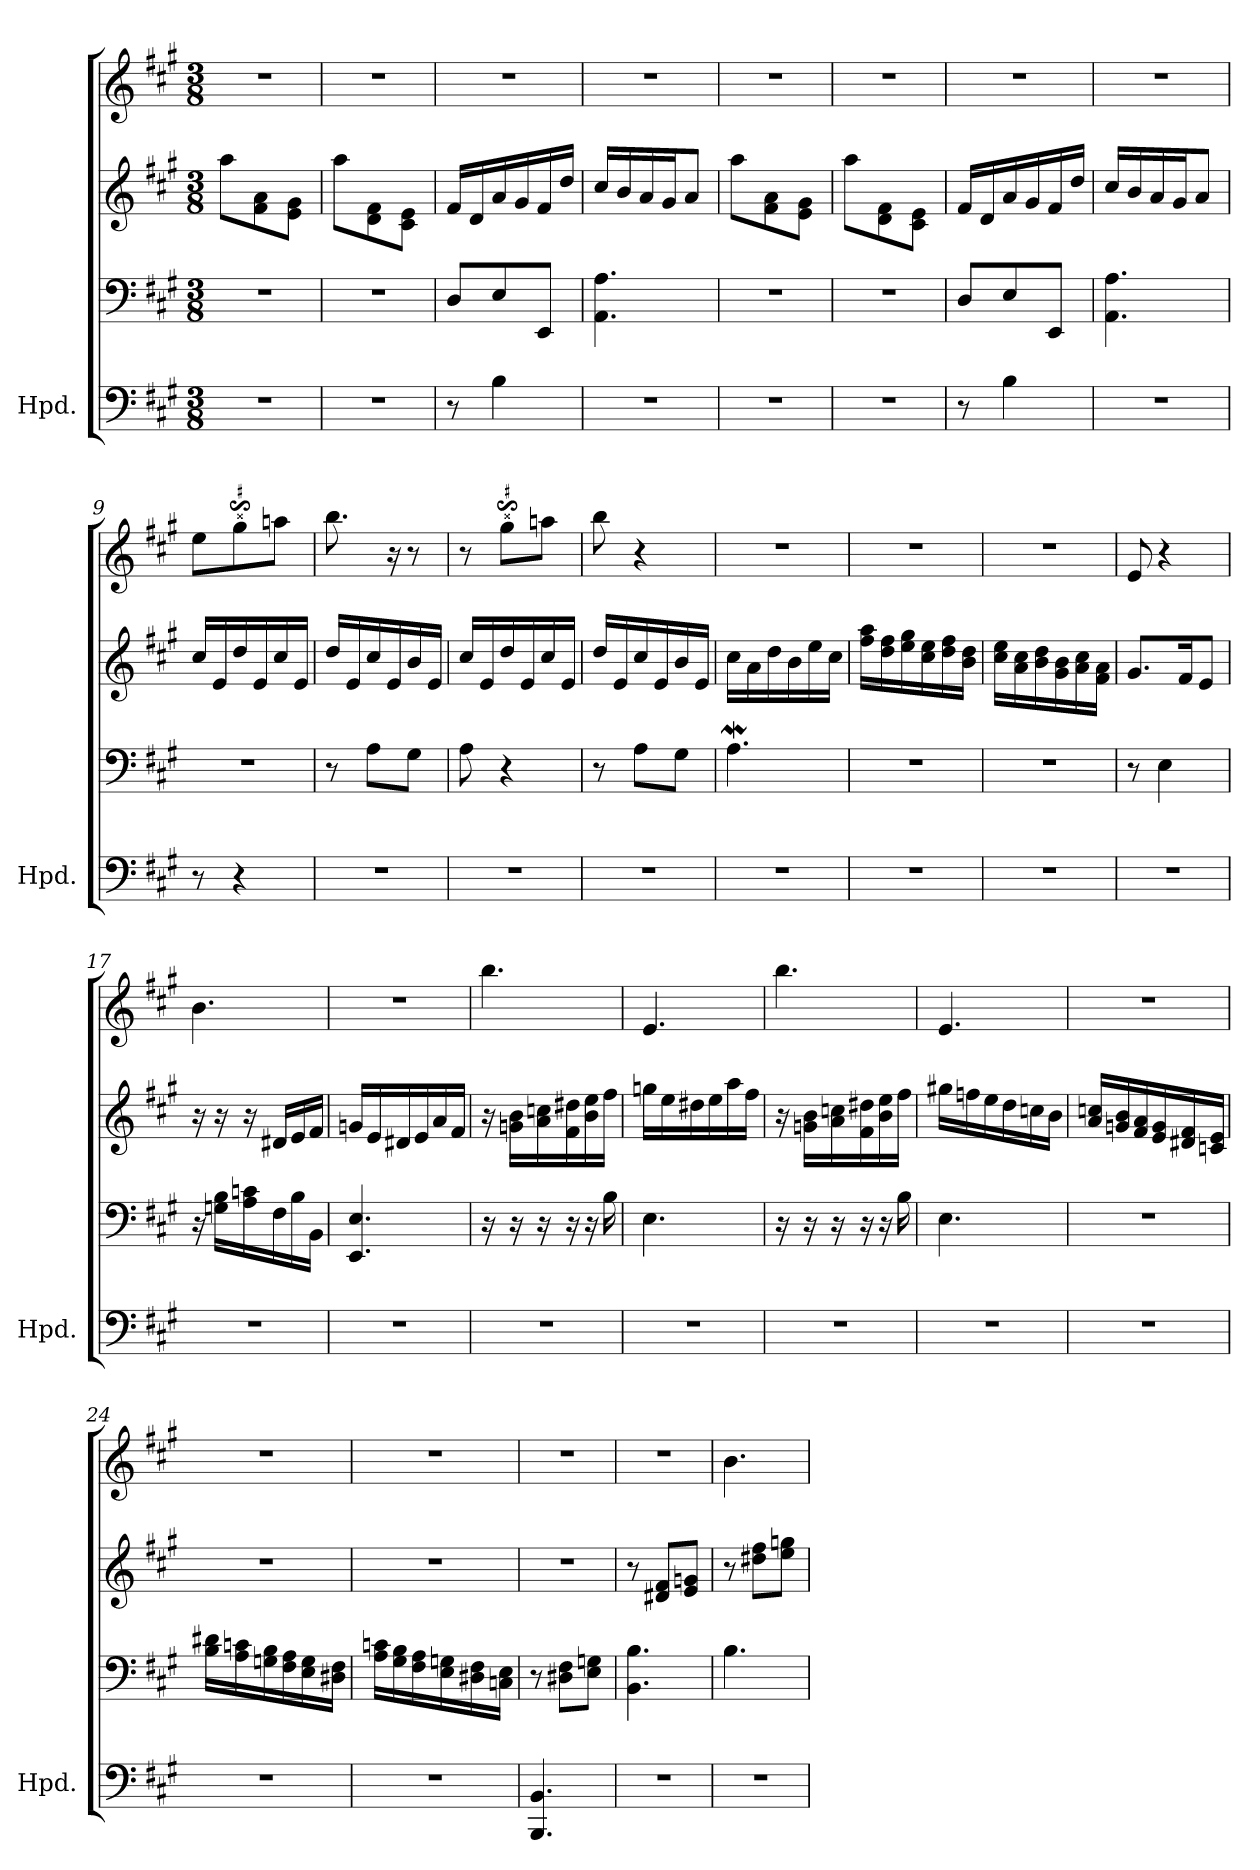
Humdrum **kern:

**kern	**kern	**kern	**kern
*part1	*part1	*part1	*part1
*staff4	*staff3	*staff2	*staff1
*I"Hpd.	*	*	*
*I'Hpd.	*	*	*
*clefF4	*clefF4	*clefG2	*clefG2
*k[f#c#g#]	*k[f#c#g#]	*k[f#c#g#]	*k[f#c#g#]
*M3/8	*M3/8	*M3/8	*M3/8
*MM90	*MM90	*MM90	*MM90
=1	=1	=1	=1
4.r	4.r	8aa\L	4.r
.	.	8f#\ 8a\	.
.	.	8e\ 8g#\J	.
=2	=2	=2	=2
4.r	4.r	8aa\L	4.r
.	.	8d\ 8f#\	.
.	.	8c#\ 8e\J	.
=3	=3	=3	=3
8r	8D/L	16f#/LL	4.r
.	.	16d/	.
4B\	8E/	16a/	.
.	.	16g#/	.
.	8EE/J	16f#/	.
.	.	16dd/JJ	.
=4	=4	=4	=4
4.r	4.AA\ 4.A\	16cc#/LL	4.r
.	.	16b/	.
.	.	16a/	.
.	.	16g#/J	.
.	.	8a/J	.
=5	=5	=5	=5
4.r	4.r	8aa\L	4.r
.	.	8f#\ 8a\	.
.	.	8e\ 8g#\J	.
=6	=6	=6	=6
4.r	4.r	8aa\L	4.r
.	.	8d\ 8f#\	.
.	.	8c#\ 8e\J	.
=7	=7	=7	=7
8r	8D/L	16f#/LL	4.r
.	.	16d/	.
4B\	8E/	16a/	.
.	.	16g#/	.
.	8EE/J	16f#/	.
.	.	16dd/JJ	.
=8	=8	=8	=8
4.r	4.AA\ 4.A\	16cc#/LL	4.r
.	.	16b/	.
.	.	16a/	.
.	.	16g#/J	.
.	.	8a/J	.
!!LO:LB:g=z
=9	=9	=9	=9
8r	4.r	16cc#/LL	8ee\L
.	.	16e/	.
4r	.	16dd/	8gg#s$sS\
.	.	16e/	.
.	.	16cc#/	8aa\J
.	.	16e/JJ	.
=10	=10	=10	=10
4.r	8r	16dd/LL	8.bb\
.	.	16e/	.
.	8A\L	16cc#/	.
.	.	16e/	16r
.	8G#\J	16b/	8r
.	.	16e/JJ	.
=11	=11	=11	=11
4.r	8A\	16cc#/LL	8r
.	.	16e/	.
.	4r	16dd/	8gg#s$sS\L
.	.	16e/	.
.	.	16cc#/	8aa\J
.	.	16e/JJ	.
=12	=12	=12	=12
4.r	8r	16dd/LL	8bb\
.	.	16e/	.
.	8A\L	16cc#/	4r
.	.	16e/	.
.	8G#\J	16b/	.
.	.	16e/JJ	.
=13	=13	=13	=13
4.r	4.Aw\	16cc#\LL	4.r
.	.	16a\	.
.	.	16dd\	.
.	.	16b\	.
.	.	16ee\	.
.	.	16cc#\JJ	.
=14	=14	=14	=14
4.r	4.r	16ff#\ 16aa\LL	4.r
.	.	16dd\ 16ff#\	.
.	.	16ee\ 16gg#\	.
.	.	16cc#\ 16ee\	.
.	.	16dd\ 16ff#\	.
.	.	16b\ 16dd\JJ	.
!!LO:PB:g=z
=15	=15	=15	=15
4.r	4.r	16cc#\ 16ee\LL	4.r
.	.	16a\ 16cc#\	.
.	.	16b\ 16dd\	.
.	.	16g#\ 16b\	.
.	.	16a\ 16cc#\	.
.	.	16f#\ 16a\JJ	.
=16	=16	=16	=16
4.r	8r	8.g#/L	8e/
.	4E\	.	4r
.	.	16f#/K	.
.	.	8e/J	.
=17	=17	=17	=17
4.r	16r	16r	4.b\
.	16Gn\ 16B\LL	16r	.
.	16A\ 16cn\	16r	.
.	16F#\	16d#X/LL	.
.	16B\	16e/	.
.	16BB\JJ	16f#/JJ	.
=18	=18	=18	=18
4.r	4.EE/ 4.E/	16gn/LL	4.r
.	.	16e/	.
.	.	16d#X/	.
.	.	16e/	.
.	.	16a/	.
.	.	16f#/JJ	.
=19	=19	=19	=19
4.r	16r	16r	4.bb\
.	16r	16gn\ 16b\LL	.
.	16r	16a\ 16ccn\	.
.	16r	16f#\ 16dd#X\	.
.	16r	16b\ 16ee\	.
.	16B\	16ff#\JJ	.
=20	=20	=20	=20
4.r	4.E\	16ggn\LL	4.e/
.	.	16ee\	.
.	.	16dd#X\	.
.	.	16ee\	.
.	.	16aa\	.
.	.	16ff#\JJ	.
!!LO:LB:g=z
=21	=21	=21	=21
4.r	16r	16r	4.bb\
.	16r	16gn\ 16b\LL	.
.	16r	16a\ 16ccn\	.
.	16r	16f#\ 16dd#X\	.
.	16r	16b\ 16ee\	.
.	16B\	16ff#\JJ	.
=22	=22	=22	=22
4.r	4.E\	16gg#X\LL	4.e/
.	.	16ffn\	.
.	.	16ee\	.
.	.	16dd\	.
.	.	16ccn\	.
.	.	16b\JJ	.
=23	=23	=23	=23
4.r	4.r	16a/ 16ccn/LL	4.r
.	.	16gn/ 16b/	.
.	.	16f#/ 16a/	.
.	.	16e/ 16g/	.
.	.	16d#X/ 16f#/	.
.	.	16cn/ 16e/JJ	.
=24	=24	=24	=24
4.r	16B\ 16d#X\LL	4.r	4.r
.	16A\ 16cn\	.	.
.	16Gn\ 16B\	.	.
.	16F#\ 16A\	.	.
.	16E\ 16G\	.	.
.	16D#X\ 16F#\JJ	.	.
=25	=25	=25	=25
4.r	16A\ 16cn\LL	4.r	4.r
.	16G#\ 16B\	.	.
.	16F#\ 16A\	.	.
.	16E\ 16Gn\	.	.
.	16D#X\ 16F#\	.	.
.	16Cn\ 16E\JJ	.	.
!!LO:LB:g=z
=26	=26	=26	=26
4.BBB/ 4.BB/	8r	4.r	4.r
.	8D#X\ 8F#\L	.	.
.	8E\ 8Gn\J	.	.
=27	=27	=27	=27
4.r	4.BB\ 4.B\	8r	4.r
.	.	8d#X/ 8f#/L	.
.	.	8e/ 8gn/J	.
=28	=28	=28	=28
4.r	4.B\	8r	4.b\
.	.	8dd#X\ 8ff#\L	.
.	.	8ee\ 8ggn\J	.
=	=	=	=
*-	*-	*-	*-
